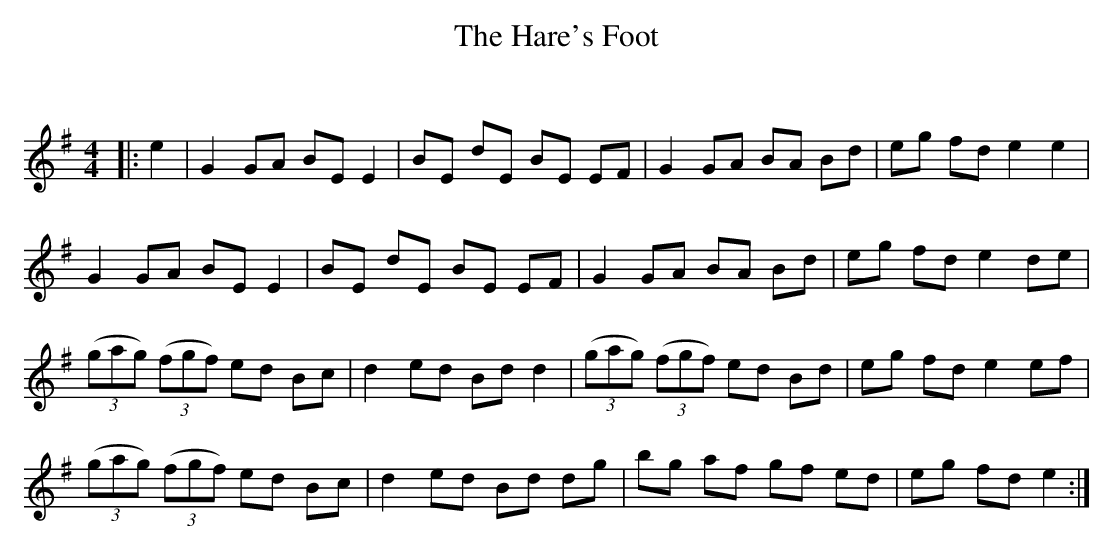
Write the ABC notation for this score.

X:1
T: The Hare's Foot
C:
Q: 232
K:Em
M:4/4
L:1/8
|:e2|G2 GA BE E2|BE dE BE EF|G2 GA BA Bd|eg fd e2 e2|
G2 GA BE E2|BE dE BE EF|G2 GA BA Bd|eg fd e2 de|
((3gag) ((3fgf) ed Bc|d2 ed Bd d2|((3gag) ((3fgf) ed Bd|eg fd e2 ef|
((3gag) ((3fgf) ed Bc|d2 ed Bd dg|bg af gf ed|eg fd e2:|
